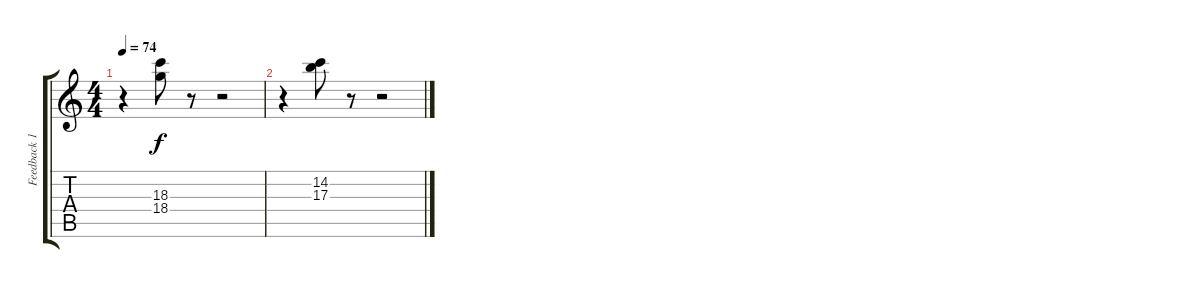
\track ("Feedback 1" "Feedback 1") {instrument distortionguitar}
\staff {score tabs}
\tuning (Eb4 Bb3 Gb3 Db3 Ab2 Eb2) {hide}
\ts (4 4)
\tempo 74
\clef g2
\ks c
r.4{dy f} (18.3 18.4).8 r.8 r.2 |
r.4 (14.2 17.3).8 r.8 r.2
